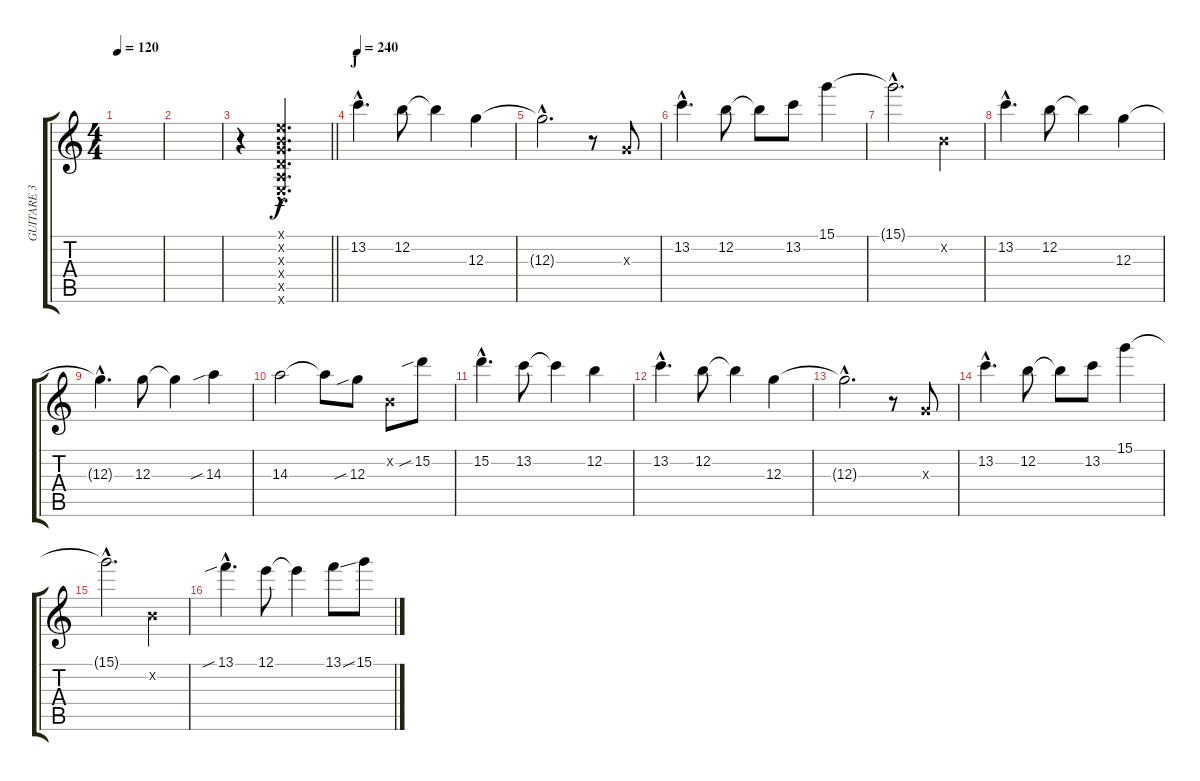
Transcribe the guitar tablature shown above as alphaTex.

\track ("GUITARE 3" "GUITARE 3") {instrument distortionguitar}
\staff {score tabs}
\tuning (E4 B3 G3 D3 A2 E2) {hide}
\ts (4 4)
\tempo 120
\clef g2
\ks c
|
|
\barLineRight lightlight
r.4{volume 12 balance 13 instrument distortionguitar} (0.1{hac x} 0.2{hac x} 0.3{hac x} 0.4{hac x} 0.5{hac x} 0.6{hac x}).2{d} |
\section ("" "J")
\tempo 240
13.2{hac}.4{d} 12.2.8 12.2{t}.4 12.3.4 |
12.3{hac t}.2{d} r.8 0.3{x}.8 |
13.2{hac}.4{d} 12.2.8 12.2{t}.8 13.2.8 15.1.4 |
15.1{hac t}.2{d} 0.2{x}.4 |
13.2{hac}.4{d} 12.2.8 12.2{t}.4 12.3.4 |
12.3{hac t}.4{d} 12.3.8 12.3{t}.4 14.3{sib}.4 |
14.3.2 14.3{t}.8 12.3{sib}.8 0.2{x}.8 15.2{sib}.8 |
15.2{hac}.4{d} 13.2.8 13.2{t}.4 12.2.4 |
13.2{hac}.4{d} 12.2.8 12.2{t}.4 12.3.4 |
12.3{hac t}.2{d} r.8 0.3{x}.8 |
13.2{hac}.4{d} 12.2.8 12.2{t}.8 13.2.8 15.1.4 |
15.1{hac t}.2{d} 0.2{x}.4 |
13.1{sib hac}.4{d} 12.1.8 12.1{t}.4 13.1{ss}.8 15.1.8
